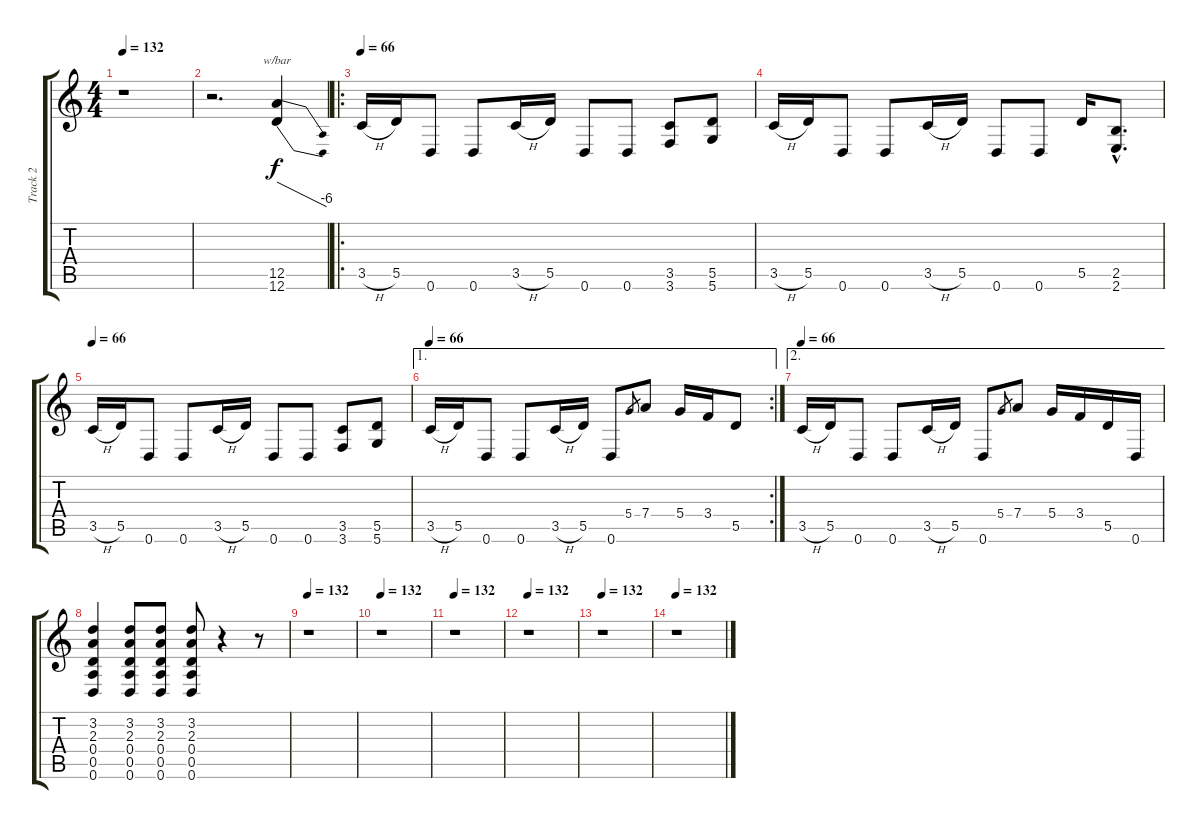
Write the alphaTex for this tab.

\track ("Track 2" "Track 2") {instrument distortionguitar}
\staff {score tabs}
\tuning (E4 B3 G3 D3 A2 D2) {hide}
\ts (4 4)
\tempo 132
\clef g2
\ks c
r.1{dy f} |
r.2{d} (12.5 12.6).4{tbe (dive default 0 0 60 -24)} |
\ro
\tempo 66
3.5{h}.16 5.5.16 0.6.8 0.6.8 3.5{h}.16 5.5.16 0.6.8 0.6.8 (3.5 3.6).8 (5.5 5.6).8 |
3.5{h}.16 5.5.16 0.6.8 0.6.8 3.5{h}.16 5.5.16 0.6.8 0.6.8 5.5.16 (2.5{hac} 2.6{hac}).8{d} |
\tempo 84
\tempo 66
3.5{h}.16 5.5.16 0.6.8 0.6.8 3.5{h}.16 5.5.16 0.6.8 0.6.8 (3.5 3.6).8 (5.5 5.6).8 |
\ae 1
\rc 2
\tempo 66
3.5{h}.16 5.5.16 0.6.8 0.6.8 3.5{h}.16 5.5.16 0.6.8 5.4.8{gr} 7.4.8 5.4.16 3.4.16 5.5.8 |
\ae 2
\tempo 66
3.5{h}.16 5.5.16 0.6.8 0.6.8 3.5{h}.16 5.5.16 0.6.8 5.4.8{gr} 7.4.8 5.4.16 3.4.16 5.5.16 0.6.16 |
(3.2 2.3 0.4 0.5 0.6).4 (3.2 2.3 0.4 0.5 0.6).8 (3.2 2.3 0.4 0.5 0.6).8 (3.2 2.3 0.4 0.5 0.6).8 r.4 r.8 |
\tempo 132
r.1 |
\tempo 132
r.1 |
\tempo 132
r.1 |
\tempo 132
r.1 |
\tempo 132
r.1 |
\tempo 132
r.1
